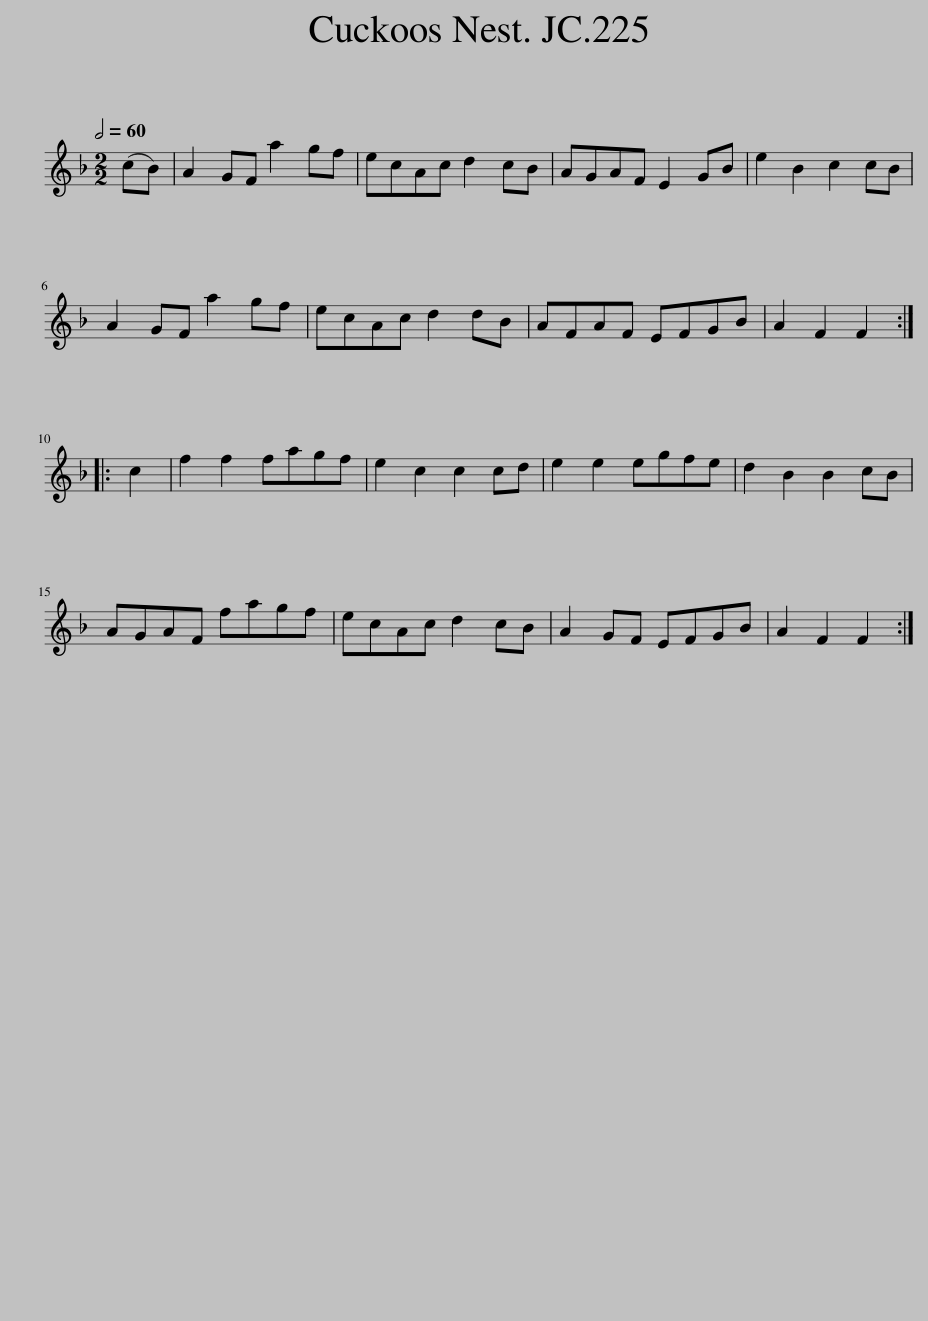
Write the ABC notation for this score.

X:1
L:1/8
Q:1/2=60
M:2/2
I:linebreak $
K:F
V:1 treble
V:1
 (cB) | A2 GF a2 gf | ecAc d2 cB | AGAF E2 GB | e2 B2 c2 cB |$ %5
 A2 GF a2 gf | ecAc d2 dB | AFAF EFGB | A2 F2 F2 ::$ c2 | %10
 f2 f2 fagf | e2 c2 c2 cd | e2 e2 egfe | d2 B2 B2 cB |$ AGAF fagf | %15
 ecAc d2 cB | A2 GF EFGB | A2 F2 F2 :| %18
